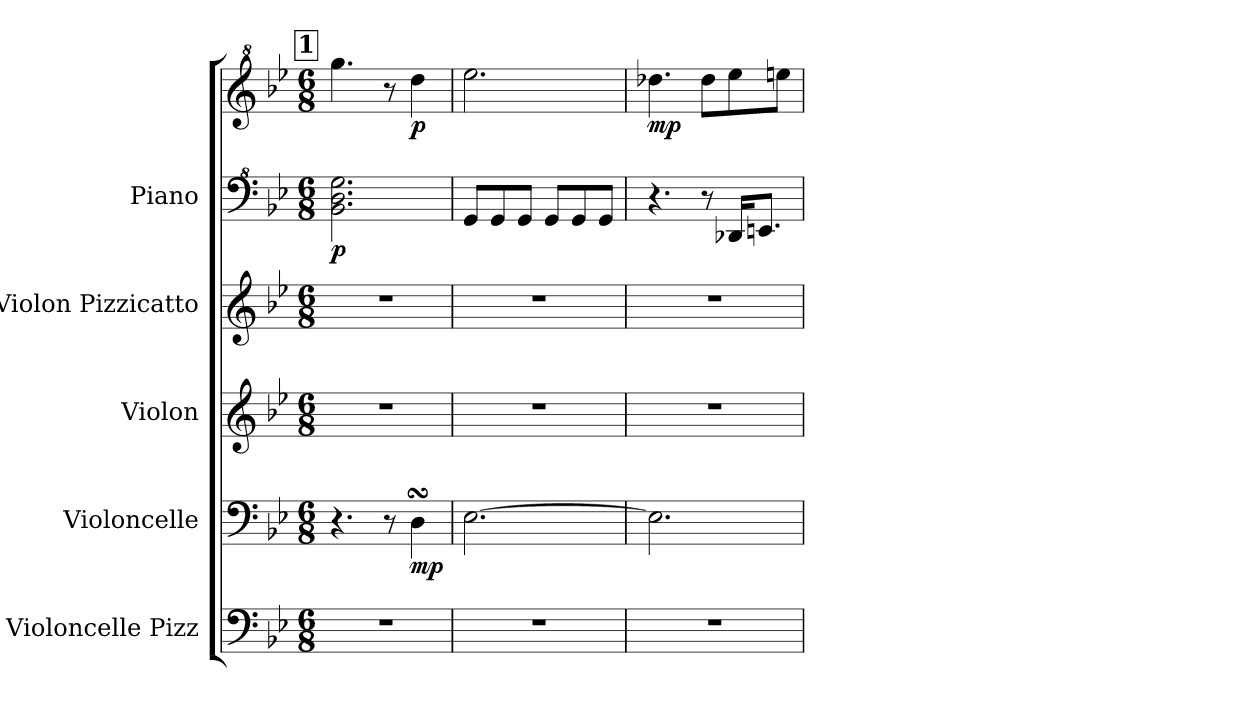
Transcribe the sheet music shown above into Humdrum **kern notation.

**kern	**kern	**dynam	**kern	**kern	**kern	**kern	**dynam
*part5	*part4	*part4	*part3	*part2	*part1	*part1	*part1
*staff6	*staff5	*staff5	*staff4	*staff3	*staff2	*staff1	*staff1/2
*I"Violoncelle Pizz	*I"Violoncelle	*	*I"Violon	*I"Violon Pizzicatto	*I"Piano	*	*
*I'Vlc Pizz	*I'Vlc	*	*I'Vln.	*I'Vln. Pizz.	*I'Pia.	*	*
*clefF4	*clefF4	*	*clefG2	*clefG2	*clefF^4	*clefG^2	*
*k[b-e-]	*k[b-e-]	*	*k[b-e-]	*k[b-e-]	*k[b-e-]	*k[b-e-]	*
*M6/8	*M6/8	*	*M6/8	*M6/8	*M6/8	*M6/8	*
!!LO:REH:place=s1:a:B:fs=14:t=1
=49	=49	=49	=49	=49	=49	=49	=49
!	!	!	!	!	!	!	!LO:DY:b=2
2.r	4.r	.	2.r	2.r	2.B-\ 2.d\ 2.g\	4.ggg\	p
.	8r	.	.	.	.	8r	.
!	!	!LO:DY:b	!	!	!	!	!LO:DY:b
.	4DsSsS\	mp	.	.	.	4ddd\	p
=50	=50	=50	=50	=50	=50	=50	=50
2.r	[2.E-\	.	2.r	2.r	8G/L	2.eee-\	.
.	.	.	.	.	8G/	.	.
.	.	.	.	.	8G/J	.	.
.	.	.	.	.	8G/L	.	.
.	.	.	.	.	8G/	.	.
.	.	.	.	.	8G/J	.	.
=51	=51	=51	=51	=51	=51	=51	=51
!	!	!	!	!	!	!	!LO:DY:b
2.r	2.E-\]	.	2.r	2.r	4.r	4.ddd-X\	mp
.	.	.	.	.	8r	8ddd-\L	.
.	.	.	.	.	16D-X/KL	8eee-\	.
.	.	.	.	.	8.En/J	.	.
.	.	.	.	.	.	8eeen\J	.
=	=	=	=	=	=	=	=
*-	*-	*-	*-	*-	*-	*-	*-
